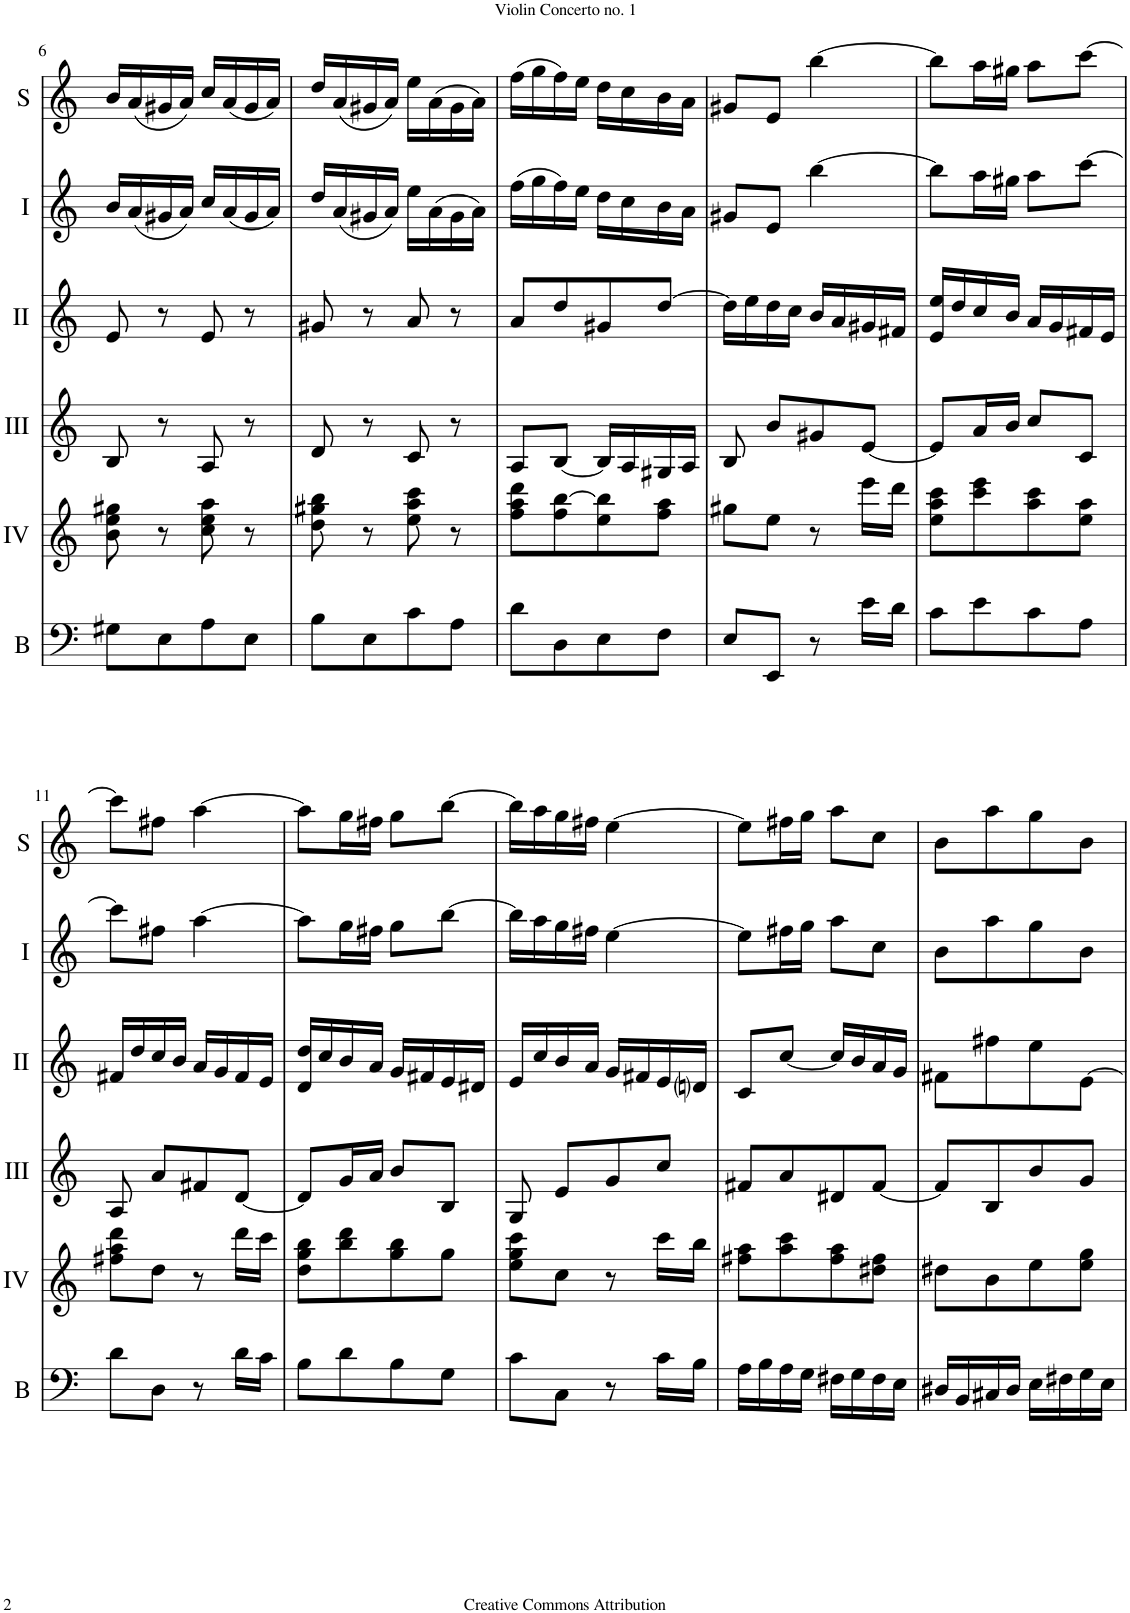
**kern	**kern	**kern	**kern	**kern	**kern
*part6	*part5	*part4	*part3	*part2	*part1
*staff6	*staff5	*staff4	*staff3	*staff2	*staff1
*I"Bass	*I"Acc. 4	*I"Acc. 3	*I"Acc. 2	*I"Acc. 1	*I"Solo
*I'B	*	*	*	*	*I'S
!!LO:PB:g=z
*clefF4	*clefG2	*clefG2	*clefG2	*clefG2	*clefG2
*Trd7c12	*Trd7c12	*	*	*	*
*k[]	*k[]	*k[]	*k[]	*k[]	*k[]
*M2/4	*M2/4	*M2/4	*M2/4	*M2/4	*M2/4
=6	=6	=6	=6	=6	=6
8G#X\L	8b\ 8ee\ 8gg#X\	8B/	8e/	16b/LL	16b/LL
.	.	.	.	(16a/	(16a/
8E\	8r	8r	8r	16g#X/	16g#X/
.	.	.	.	16a/JJ)	16a/JJ)
8A\	8cc\ 8ee\ 8aa\	8A/	8e/	16cc/LL	16cc/LL
.	.	.	.	(16a/	(16a/
8E\J	8r	8r	8r	16g#/	16g#/
.	.	.	.	16a/JJ)	16a/JJ)
=7	=7	=7	=7	=7	=7
8B\L	8dd\ 8gg#X\ 8bb\	8d/	8g#X/	16dd/LL	16dd/LL
.	.	.	.	(16a/	(16a/
8E\	8r	8r	8r	16g#X/	16g#X/
.	.	.	.	16a/JJ)	16a/JJ)
8c\	8ee\ 8aa\ 8ccc\	8c/	8a/	16ee\LL	16ee\LL
.	.	.	.	(16a\	(16a\
8A\J	8r	8r	8r	16g#\	16g#\
.	.	.	.	16a\JJ)	16a\JJ)
=8	=8	=8	=8	=8	=8
8d\L	8ff\ 8aa\ 8ddd\L	8A/L	8a/L	(16ff\LL	(16ff\LL
.	.	.	.	16gg\	16gg\
8D\	8ff\ [8bb\	[8B/J	8dd/	16ff\)	16ff\)
.	.	.	.	16ee\JJ	16ee\JJ
8E\	8ee\ 8bb\]	16B/LL]	8g#X/	16dd\LL	16dd\LL
.	.	16A/	.	16cc\	16cc\
8F\J	8ff\ 8aa\J	16G#X/	[8dd/J	16b\	16b\
.	.	16A/JJ	.	16a\JJ	16a\JJ
=9	=9	=9	=9	=9	=9
8E/L	8gg#X\L	8B/	16dd\LL]	8g#X/L	8g#X/L
.	.	.	16ee\	.	.
8EE/J	8ee\J	8b/L	16dd\	8e/J	8e/J
.	.	.	16cc\JJ	.	.
8r	8r	8g#X/	16b/LL	[4bb\	[4bb\
.	.	.	16a/	.	.
16e\LL	16eee\LL	[8e/J	16g#X/	.	.
16d\JJ	16ddd\JJ	.	16f#X/JJ	.	.
=10	=10	=10	=10	=10	=10
8c\L	8ee\ 8aa\ 8ccc\L	8e/L]	16e/ 16ee/LL	8bb\L]	8bb\L]
.	.	.	16dd/	.	.
8e\	8ccc\ 8eee\	16a/L	16cc/	16aa\L	16aa\L
.	.	16b/JJ	16b/JJ	16gg#X\JJ	16gg#X\JJ
8c\	8aa\ 8ccc\	8cc/L	16a/LL	8aa\L	8aa\L
.	.	.	16g/	.	.
8A\J	8ee\ 8aa\J	8c/J	16f#X/	[8ccc\J	[8ccc\J
.	.	.	16e/JJ	.	.
!!LO:LB:g=z
=11	=11	=11	=11	=11	=11
8d\L	8ff#X\ 8aa\ 8ddd\L	8A/	16f#X/LL	8ccc\L]	8ccc\L]
.	.	.	16dd/	.	.
8D\J	8dd\J	8a/L	16cc/	8ff#X\J	8ff#X\J
.	.	.	16b/JJ	.	.
8r	8r	8f#X/	16a/LL	[4aa\	[4aa\
.	.	.	16g/	.	.
16d\LL	16ddd\LL	[8d/J	16f#/	.	.
16c\JJ	16ccc\JJ	.	16e/JJ	.	.
=12	=12	=12	=12	=12	=12
8B\L	8dd\ 8gg\ 8bb\L	8d/L]	16d/ 16dd/LL	8aa\L]	8aa\L]
.	.	.	16cc/	.	.
8d\	8bb\ 8ddd\	16g/L	16b/	16gg\L	16gg\L
.	.	16a/JJ	16a/JJ	16ff#X\JJ	16ff#X\JJ
8B\	8gg\ 8bb\	8b/L	16g/LL	8gg\L	8gg\L
.	.	.	16f#X/	.	.
8G\J	8gg\J	8B/J	16e/	[8bb\J	[8bb\J
.	.	.	16d#X/JJ	.	.
=13	=13	=13	=13	=13	=13
8c\L	8ee\ 8gg\ 8ccc\L	8G/	16e/LL	16bb\LL]	16bb\LL]
.	.	.	16cc/	16aa\	16aa\
8C\J	8cc\J	8e/L	16b/	16gg\	16gg\
.	.	.	16a/JJ	16ff#X\JJ	16ff#X\JJ
8r	8r	8g/	16g/LL	[4ee\	[4ee\
.	.	.	16f#X/	.	.
16c\LL	16ccc\LL	8cc/J	16e/	.	.
16B\JJ	16bb\JJ	.	16dni/JJ	.	.
=14	=14	=14	=14	=14	=14
16A\LL	8ff#X\ 8aa\L	8f#X/L	8c/L	8ee\L]	8ee\L]
16B\	.	.	.	.	.
16A\	8aa\ 8ccc\	8a/	[8cc/J	16ff#X\L	16ff#X\L
16G\JJ	.	.	.	16gg\JJ	16gg\JJ
16F#X\LL	8ff#\ 8aa\	8d#X/	16cc/LL]	8aa\L	8aa\L
16G\	.	.	16b/	.	.
16F#\	8dd#X\ 8ff#\J	[8f#/J	16a/	8cc\J	8cc\J
16E\JJ	.	.	16g/JJ	.	.
=15	=15	=15	=15	=15	=15
16D#X/LL	8dd#X\L	8f#/L]	8f#X\L	8b\L	8b\L
16BB/	.	.	.	.	.
16C#X/	8b\	8B/	8ff#X\	8aa\	8aa\
16D#/JJ	.	.	.	.	.
16E\LL	8ee\	8b/	8ee\	8gg\	8gg\
16F#X\	.	.	.	.	.
16G\	8ee\ 8gg\J	8g/J	[8e\J	8b\J	8b\J
16E\JJ	.	.	.	.	.
=	=	=	=	=	=
*-	*-	*-	*-	*-	*-
